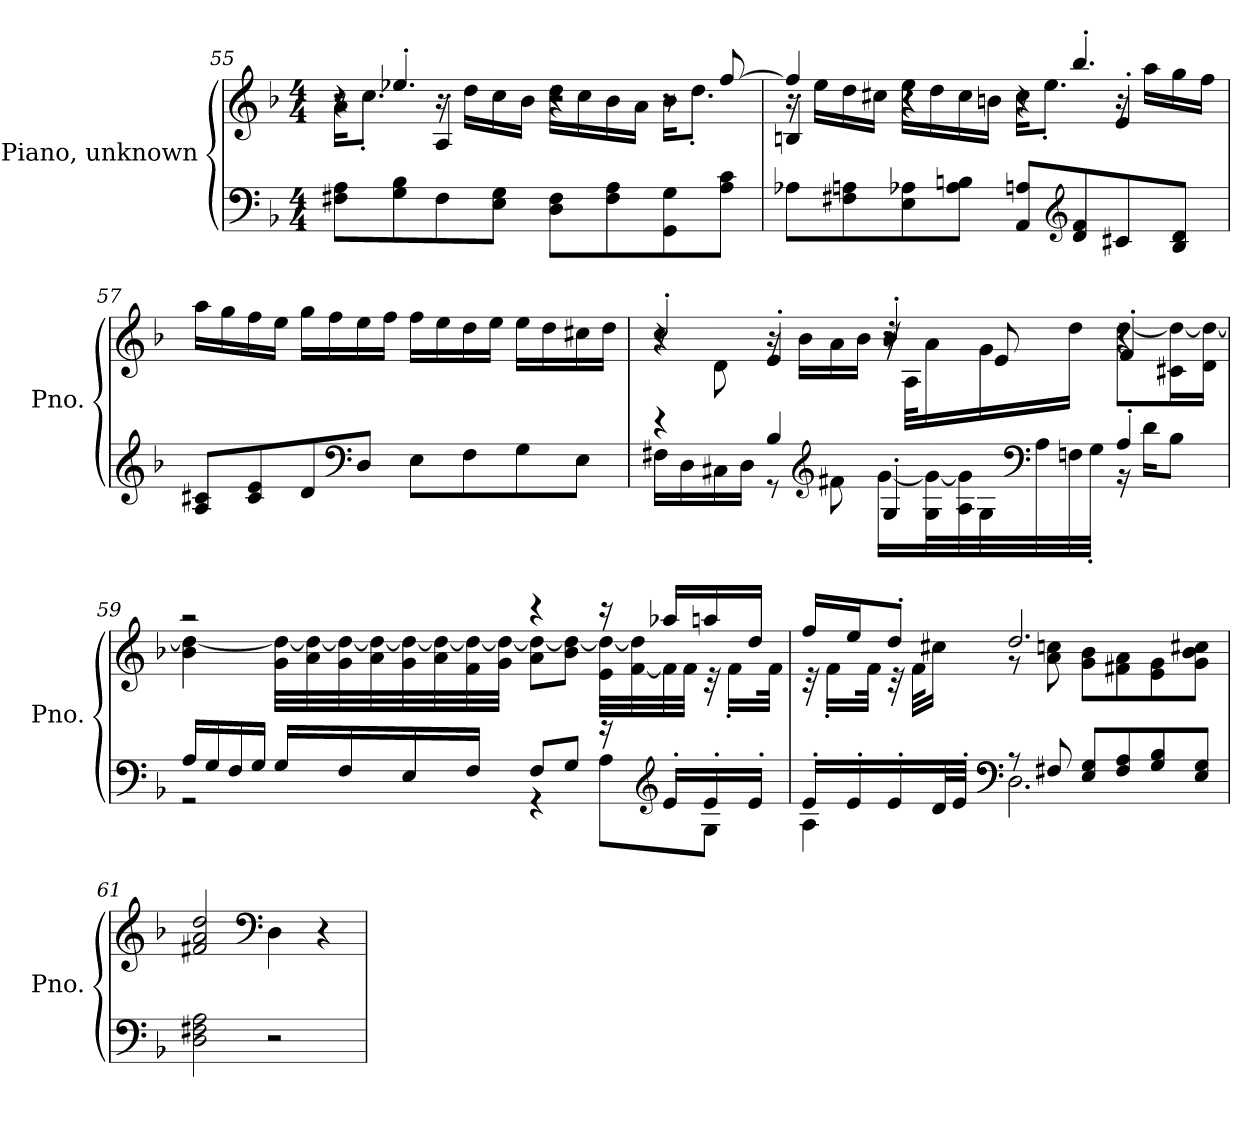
**kern	**kern
*part1	*part1
*staff2	*staff1
*I"Piano, unknown	*
*I'Pno.	*
!!LO:LB:g=z
*clefF4	*clefG2
*k[b-]	*k[b-]
*M4/4	*M4/4
=55	=55
*	*^
*	*	*^
8F#X\ 8A\L	8r	16a\KL	4r
.	.	8.cc'\J	.
8G\ 8B-\	4.ee-X'/	.	.
8F#\	.	16r	4A'/
.	.	16dd\LL	.
8E\ 8G\J	.	16cc\	.
.	.	16b-\JJ	.
8D\ 8F#\L	4r	16dd\LL	2r
.	.	16cc\	.
8F#\ 8A\	.	16b-\	.
.	.	16a\JJ	.
8GG\ 8G\	8r	16b-\KL	.
.	.	8.dd'\J	.
8A\ 8c\J	[8ff/	.	.
=56	=56	=56	=56
8A-X\L	4ff/]	16r	4Bn'/
.	.	16ee\LL	.
8F#X\ 8An\	.	16dd\	.
.	.	16cc#X\JJ	.
8E\ 8A-X\	4r	16ee\LL	4r
.	.	16dd\	.
8A-\ 8Bn\J	.	16cc#\	.
.	.	16bn\JJ	.
8AA/ 8An/L	8r	16cc#\KL	4r
.	.	8.ee'\J	.
*clefG2	*	*	*
8d/ 8f/	4.bb-'/	.	.
8c#X/	.	16r	4e'/
.	.	16aa\LL	.
8B/ 8d/J	.	16gg\	.
.	.	16ff\JJ	.
*	*v	*v	*v
!!LO:LB:g=z
=57	=57
8A/ 8c#X/L	16aa\LL
.	16gg\
8c#/ 8e/	16ff\
.	16ee\JJ
8d/	16gg\LL
.	16ff\
*clefF4	*
8D/J	16ee\
.	16ff\JJ
8E\L	16ff\LL
.	16ee\
8F\	16dd\
.	16ee\JJ
8G\	16ee\LL
.	16dd\
8E\J	16cc#X\
.	16dd\JJ
=58	=58
*^	*^
*	*	*	*^
4r	16F#X\LL	2cc'/	8r	4r
.	16D\	.	.	.
.	16C#X\	.	8d\	.
.	16D\JJ	.	.	.
4B-/	8r	.	16r	4e'/
.	.	.	16b-\LL	.
*clefG2	*	*	*	*
.	8f#X\	.	16a\	.
.	.	.	16b-\JJ	.
4G'/	[16g\LL	4b-'/	32r	8r
.	.	.	32A\KLL	.
.	32G\ 32g\_L	.	16a\	.
.	32A\ 32g\]	.	.	.
.	32G\	.	16g\	8e/
*clefF4	*	*	*	*
.	32A\	.	.	.
.	32Fn\	.	16dd\JJ	.
.	32G'\JJJ	.	.	.
4A'/	16r	4r	[8dd\L	4f'/
.	16d\KL	.	.	.
.	8B-\J	.	16c#X\ 16dd\_L	.
.	.	.	16d\ 16dd\_JJ	.
*	*	*	*v	*v
!!LO:LB:g=z
=59	=59	=59	=59
16A/LL	2r	2r	4b-\ 4dd\_
16G/	.	.	.
16F/	.	.	.
16G/JJ	.	.	.
16G/LL	.	.	32g\ 32dd\_LLL
.	.	.	32a\ 32dd\_
16F/	.	.	32g\ 32dd\_
.	.	.	32a\ 32dd\_
16E/	.	.	32g\ 32dd\_
.	.	.	32a\ 32dd\_
16F/JJ	.	.	32f\ 32dd\_
.	.	.	32g\ 32dd\_JJJ
8F/L	4r	4r	8a\ 8dd\_L
8G/J	.	.	8b-\ 8dd\_J
16r	8A\L	16r	32e\ 32dd\_LLL
.	.	.	[32f\ 32dd\]
*clefG2	*	*	*
16e'/LL	.	16aa-X/LL	32f\]
.	.	.	32f\JJJ
16e'/	8G\J	16aan/	32r
.	.	.	16f'\LL
16e'/JJ	.	16dd/JJ	.
.	.	.	32f\JJk
!!LO:LB:g=z	!!
=60	=60	=60	=60
16e'/LL	4A\	16ff/LL	32r
.	.	.	16f'\LL
16e'/	.	16ee/J	.
.	.	.	32f\JJk
16e'/	.	8dd'/J	32r
.	.	.	32f\KLL
32d/L	.	.	16cc#X\JJ
32e'/JJJ	.	.	.
*clefF4	*	*	*
8r	2.D\	2.dd/	8r
8F#X/	.	.	8a\ 8ccn\
8E/ 8G/L	.	.	8g\ 8b-\L
8F#/ 8A/	.	.	8f#X\ 8a\
8G/ 8B-/	.	.	8e\ 8g\
8E/ 8G/J	.	.	8g\ 8b-\ 8cc#X\J
*v	*v	*	*
*	*v	*v
=61	=61
2D\ 2F#X\ 2A\	2f#X/ 2a/ 2dd/
*	*clefF4
2r	4D\
.	4r
=	=
*-	*-
